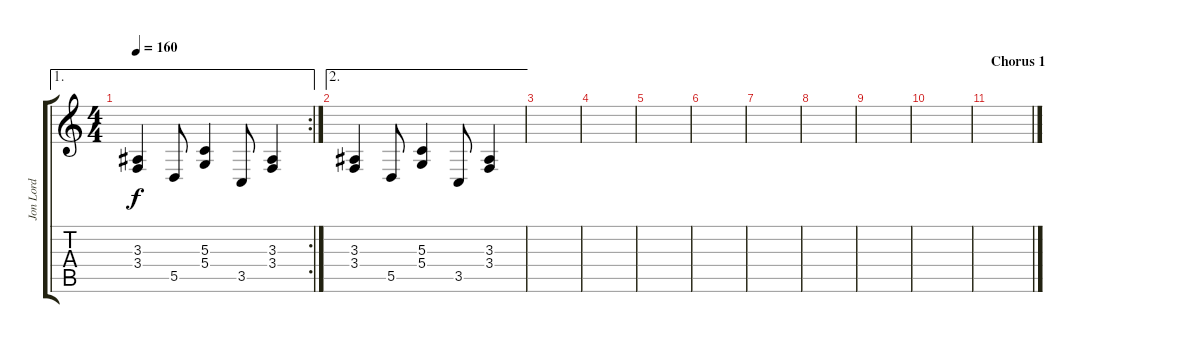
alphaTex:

\track ("Jon Lord" "Jon Lord") {instrument rockorgan}
\staff {score tabs}
\tuning (E4 B3 G3 D3 A2 E2) {hide}
\ae 1
\rc 2
\ts (4 4)
\tempo 160
\clef g2
\ks c
(3.3 3.4).4{dy f} 5.5.8 (5.3 5.4).4 3.5.8 (3.3 3.4).4 |
\ae 2
(3.3 3.4).4 5.5.8 (5.3 5.4).4 3.5.8 (3.3 3.4).4 |
|
|
|
|
|
|
|
|
\section ("" "Chorus 1")
